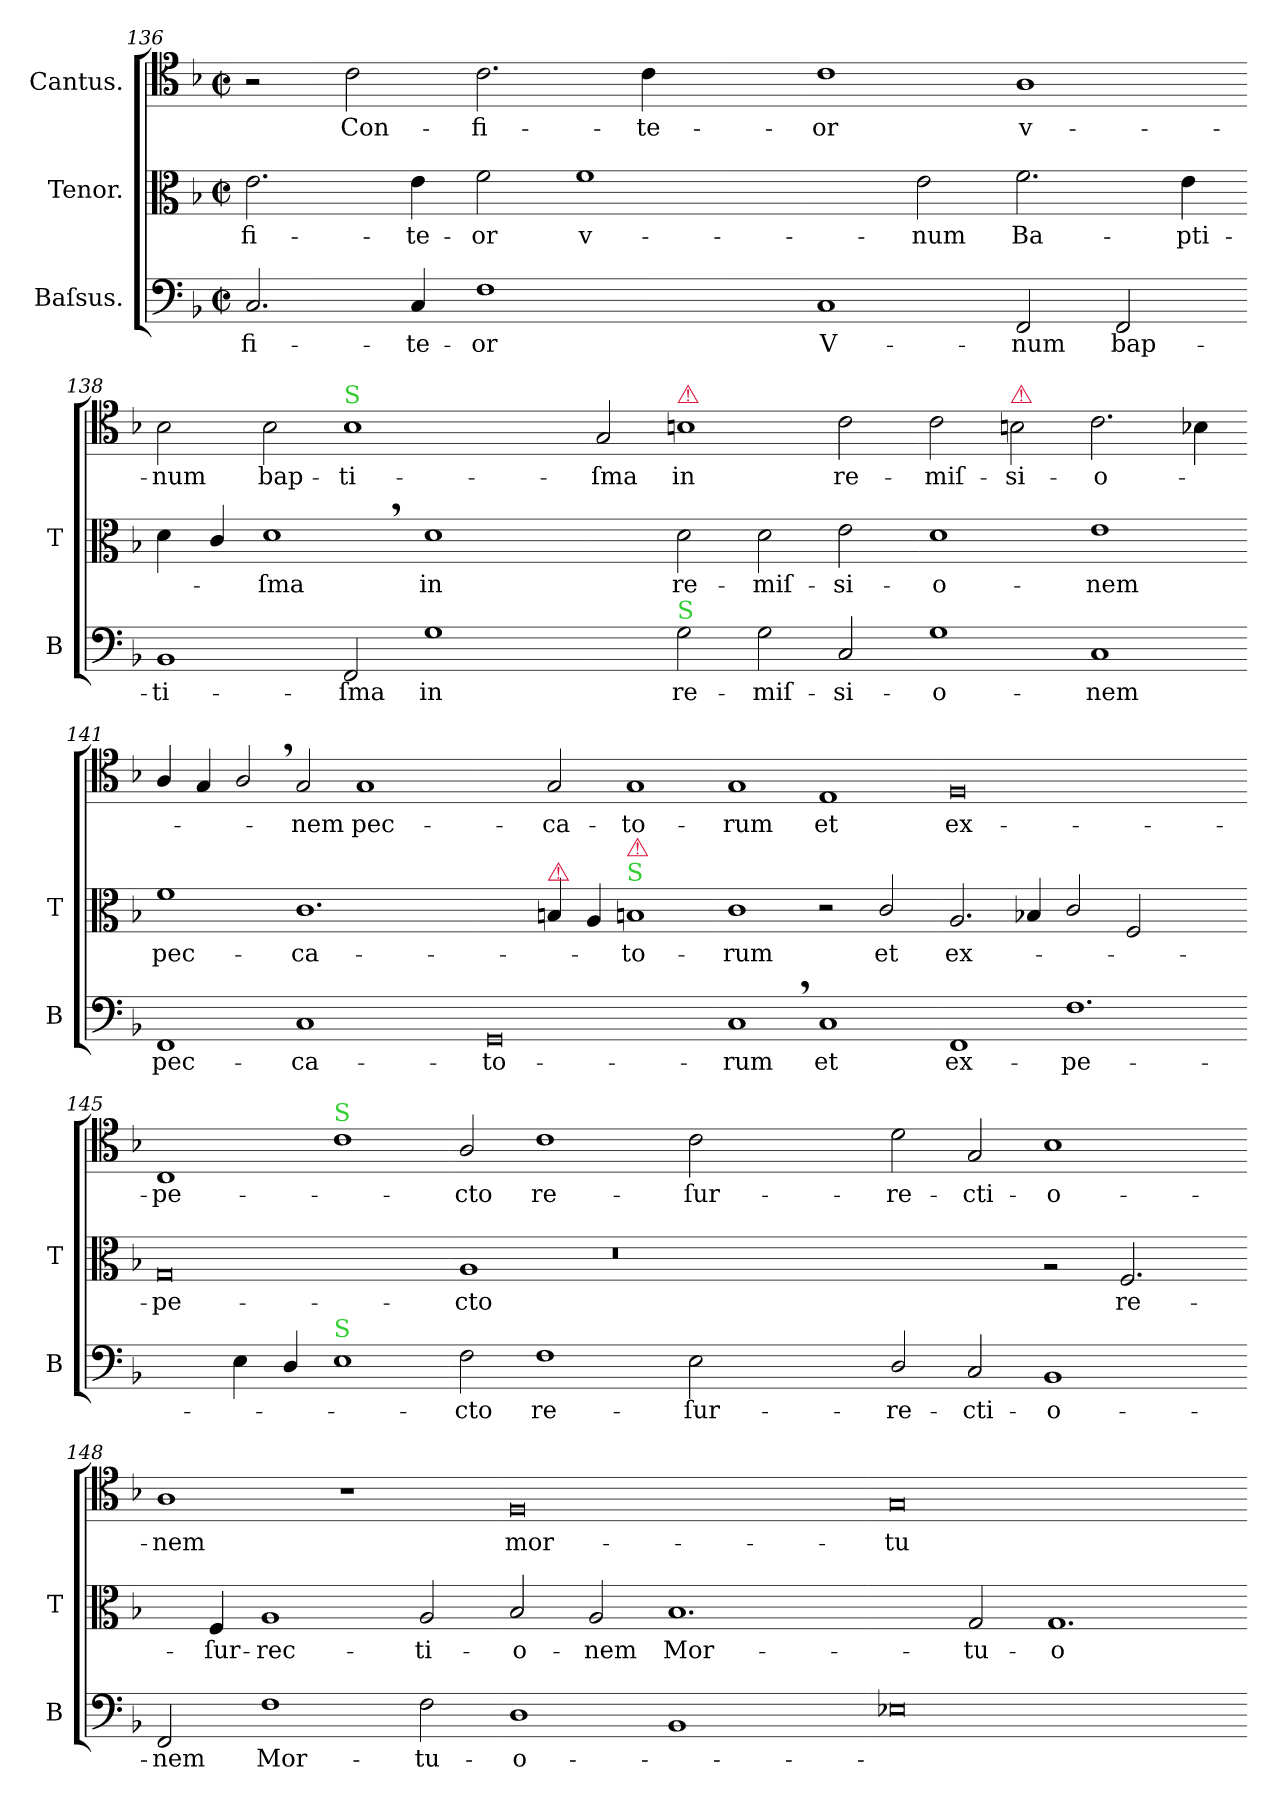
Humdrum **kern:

**kern	**text	**kern	**text	**kern	**text
*part3	*part3	*part2	*part2	*part1	*part1
*staff3	*staff3	*staff2	*staff2	*staff1	*staff1
*I"Baſsus.	*	*I"Tenor.	*	*I"Cantus.	*
*I'B	*	*I'T	*	*	*
*clefF4	*	*clefC3	*	*clefC4	*
*k[b-]	*	*k[b-]	*	*k[b-]	*
*M2/1	*	*M2/1	*	*M2/1	*
*met(c|)	*	*met(c|)	*	*met(c|)	*
=136	=136	=136	=136	=136	=136
2.C/	-fi-	2.e\	-fi-	2r	.
.	.	.	.	2c\	Con-
4C/	-te-	4e\	-te-	.	.
1F\	-or	2f\	-or	2.c\	-fi-
.	.	1f\	v-	.	.
.	.	.	.	4c\	-te-
2ryy	.	.	.	2ryy	.
=137-	=137-	=137-	=137-	=137-	=137-
1C/	V-	2ryy	.	1c\	-or
.	.	2e\	-num	.	.
2FF/	-num	2.f\	Ba-	1A\	v-
2FF/	bap-	.	.	.	.
.	.	4e\	-pti-	.	.
=138-	=138-	=138-	=138-	=138-	=138-
1BB-/	-ti-	4d\	.	2B-\	-num
.	.	4c/	.	.	.
.	.	1d,<\	-ſma	2B-\	bap-
!	!	!	!	!LO:TX:a:color=limegreen:t=S	!
2FF/	-ſma	.	.	1B-\	-ti-
1G\	in	1d\	in	.	.
.	.	.	.	2ryy	.
=139-	=139-	=139-	=139-	=139-	=139-
2ryy	.	2ryy	.	2G/	-ſma
!	!	!	!	!LO:TX:a:color=crimson:t=⚠	!
!LO:TX:a:color=limegreen:t=S	!	!	!	!	!
2G\	re-	2d\	re-	1Bn\	in
2G\	-miſ-	2d\	-miſ-	.	.
2C/	-si-	2e\	-si-	2c\	re-
=140-	=140-	=140-	=140-	=140-	=140-
1G\	-o-	1d\	-o-	2c\	-miſ-
!	!	!	!	!LO:TX:a:color=crimson:t=⚠	!
.	.	.	.	2Bn\	-si-
1C/	-nem	1e\	-nem	2.c\	-o-
.	.	.	.	4B-X\	.
=141-	=141-	=141-	=141-	=141-	=141-
1FF/	pec-	1f\	pec-	4A/	.
.	.	.	.	4G/	.
.	.	.	.	2A,</	.
1C/	-ca-	1.c\	-ca-	2G/	-nem
.	.	.	.	1G/	pec-
2ryy	.	.	.	.	.
=142-	=142-	=142-	=142-	=142-	=142-
0GG/	-to-	2ryy	.	2ryy	.
!	!	!LO:TX:a:color=crimson:t=⚠	!	!	!
.	.	4Bn/	.	2G/	-ca-
.	.	4A/	.	.	.
!	!	!LO:TX:a:color=limegreen:t=S	!	!	!
!	!	!LO:TX:a:color=crimson:t=⚠	!	!	!
.	.	1Bn/	-to-	1G/	-to-
=143-	=143-	=143-	=143-	=143-	=143-
1C,</	-rum	1c\	-rum	1G/	-rum
1C/	et	2r	.	1E/	et
.	.	2c/	et	.	.
=144-	=144-	=144-	=144-	=144-	=144-
1FF/	ex-	2.A/	ex-	0F/	ex-
.	.	4B-X/	.	.	.
1.F\	-pe-	2c/	.	.	.
.	.	2F/	.	.	.
.	.	2ryy	.	2ryy	.
=145-	=145-	=145-	=145-	=145-	=145-
2ryy	.	0G/	-pe-	1C/	-pe-
4E\	.	.	.	.	.
4D/	.	.	.	.	.
!	!	!	!	!LO:TX:a:color=limegreen:t=S	!
!LO:TX:a:color=limegreen:t=S	!	!	!	!	!
1E\	.	.	.	1c\	.
=146-	=146-	=146-	=146-	=146-	=146-
2F\	-cto	1A/	-cto	2A/	-cto
1F\	re-	.	.	1c\	re-
.	.	0r	.	.	.
2E\	-ſur-	.	.	2c\	-ſur-
1ryy	.	.	.	1ryy	.
=147-	=147-	=147-	=147-	=147-	=147-
2D/	-re-	1ryy	.	2d\	-re-
2C/	-cti-	.	.	2G/	-cti-
1BB-/	-o-	2rA	.	1B-\	-o-
.	.	2.F/	re-	.	.
4ryy	.	.	.	4ryy	.
=148-	=148-	=148-	=148-	=148-	=148-
2FF/	-nem	4ryy	.	1A\	-nem
.	.	4F/	-ſur-	.	.
1F\	Mor-	1A/	-rec-	.	.
.	.	.	.	1r	.
2F\	-tu-	2A/	-ti-	.	.
=149-	=149-	=149-	=149-	=149-	=149-
1D\	-o-	2B-/	-o-	0F/	mor-
.	.	2A/	-nem	.	.
1BB-/	.	1.B-/	Mor-	.	.
2ryy	.	.	.	2ryy	.
=150-	=150-	=150-	=150-	=150-	=150-
0E-X\	.	2ryy	.	0G/	-tu-
.	.	2G/	-tu-	.	.
.	.	1.G/	-o-	.	.
2ryy	.	.	.	2ryy	.
=-	=-	=-	=-	=-	=-
*-	*-	*-	*-	*-	*-
